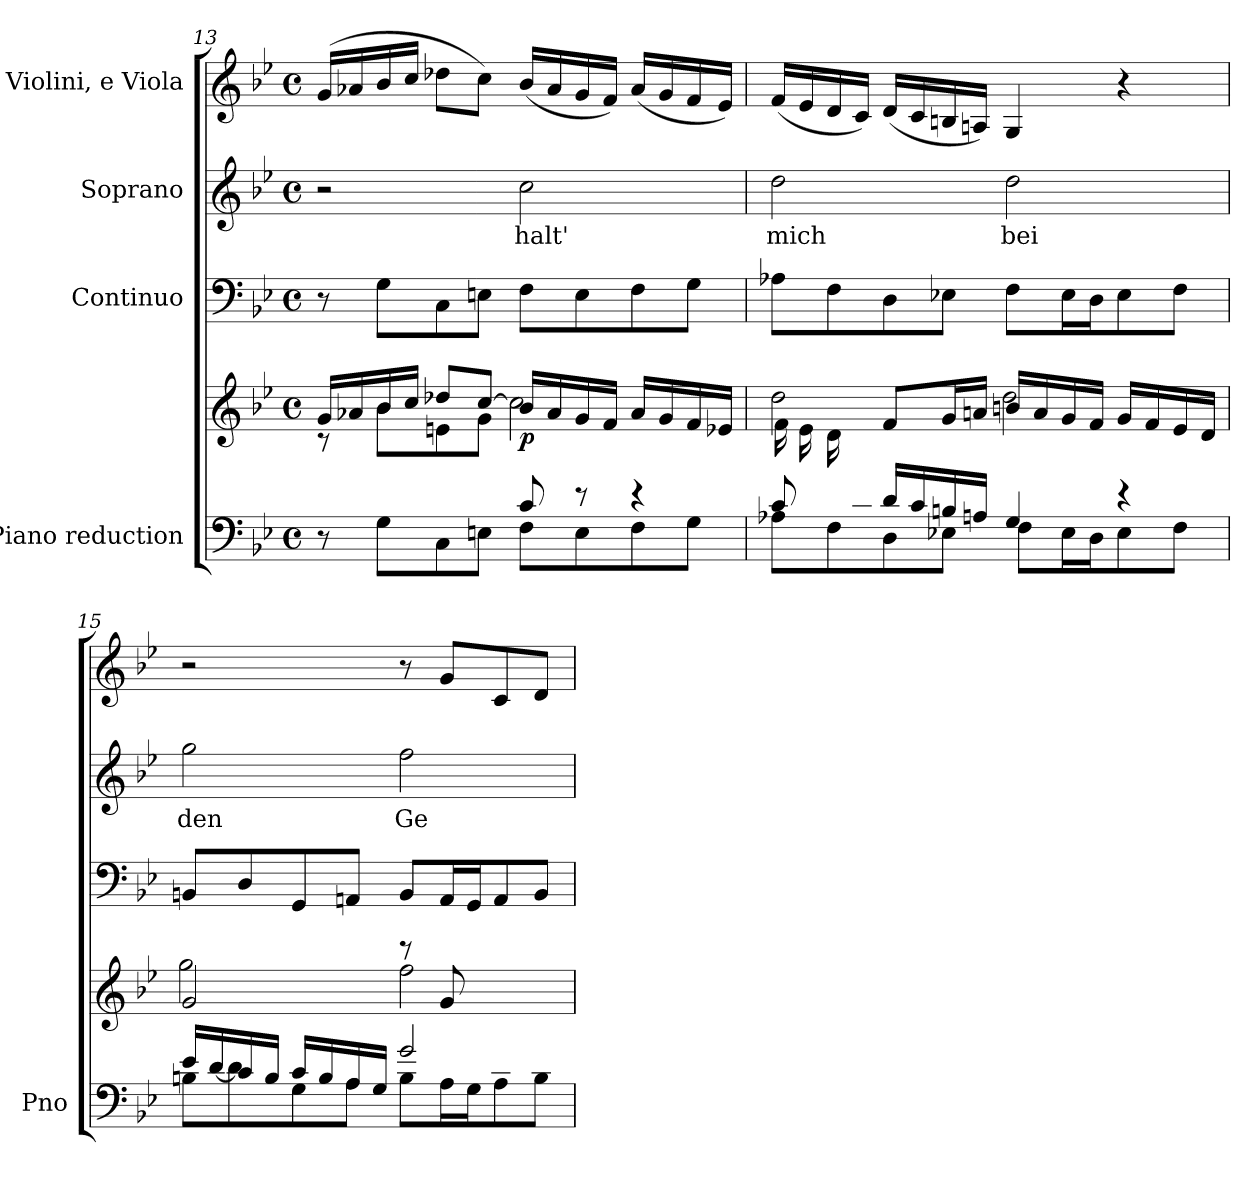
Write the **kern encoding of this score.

**kern	**kern	**dynam	**kern	**kern	**text	**kern
*part4	*part4	*part4	*part3	*part2	*part2	*part1
*staff5	*staff4	*staff4/5	*staff3	*staff2	*staff2	*staff1
*I"Piano reduction	*	*	*I"Continuo	*I"Soprano	*	*I"Violini, e Viola
*I'Pno	*	*	*	*	*	*
!!LO:PB:g=z
*clefF4	*clefG2	*	*clefF4	*clefG2	*	*clefG2
*k[b-e-]	*k[b-e-]	*	*k[b-e-]	*k[b-e-]	*	*k[b-e-]
*M4/4	*M4/4	*	*M4/4	*M4/4	*	*M4/4
*met(c)	*met(c)	*	*met(c)	*met(c)	*	*met(c)
=13	=13	=13	=13	=13	=13	=13
*^	*^	*	*	*	*	*
8r	8ryy	16g/LL	8r	.	8r	2r	.	(16g/LL
.	.	16a-X/	.	.	.	.	.	16a-X/
8ryy	8G\L	16b-/	8b-\L	.	8G\L	.	.	16b-/
.	.	16cc/JJ	.	.	.	.	.	16cc/JJ
4ryy	8C\	8dd-X/L	8en\	.	8C\	.	.	8dd-X\L
.	8En\J	[8cc/J	8g\J	.	8En\J	.	.	8cc\J)
!	!	!	!	!LO:DY:b	!	!	!LO:LY:b	!
8c/	8F\L	16b-/LL	2cc\]	p	8F\L	2cc\	halt'	(16b-/LL
.	.	16a-/	.	.	.	.	.	16a-/
8r	8E\	16g/	.	.	8E\	.	.	16g/
.	.	16f/JJ	.	.	.	.	.	16f/JJ)
4r	8F\	16a-/LL	.	.	8F\	.	.	(16a-/LL
.	.	16g/	.	.	.	.	.	16g/
.	8G\J	16f/	.	.	8G\J	.	.	16f/
.	.	16e-X/JJ	.	.	.	.	.	16e-/JJ)
=14	=14	=14	=14	=14	=14	=14	=14	=14
*	*^	*	*^	*	*	*	*	*
!	!	!	!	!	!	!	!	!	!LO:LY:b	!
8c/L	8.ryy	8A-X\L	8ryy	2dd\	16f\LL	.	8A-X\L	2dd\	mich	(16f/LL
.	.	.	.	.	16e-\	.	.	.	.	16e-/
2..ryy	.	8F\	8d/J	.	16d\	.	8F\	.	.	16d/
.	16c/JJ	.	.	.	2ryy	.	.	.	.	16c/JJ)
.	16d/LL	8D\	8f/L	.	.	.	8D\	.	.	(16d/LL
.	16c/	.	.	.	.	.	.	.	.	16c/
.	16Bn/	8E-X\J	16g/L	.	.	.	8E-X\J	.	.	16Bn/
.	16An/JJ	.	16an/JJ	.	.	.	.	.	.	16An/JJ)
!	!	!	!	!	!	!	!	!	!LO:LY:b	!
.	4G/	8F\L	16bn/LL	2dd\	.	.	8F\L	2dd\	bei	4G/
.	.	.	16a/	.	.	.	.	.	.	.
.	.	16E-\L	16g/	.	.	.	16E-\L	.	.	.
.	.	16D\J	16f/JJ	.	4ryy	.	16D\J	.	.	.
.	4r	8E-\	16g/LL	.	.	.	8E-\	.	.	4r
.	.	.	16f/	.	.	.	.	.	.	.
.	.	8F\J	16e-/	.	.	.	8F\J	.	.	.
.	.	.	16d/JJ	.	16ryy	.	.	.	.	.
=15	=15	=15	=15	=15	=15	=15	=15	=15	=15	=15
!	!	!	!	!	!	!	!	!	!LO:LY:b	!
*	*	*	*	*v	*v	*	*	*	*	*
2.ryy	16e-/LL	8Bn\L	2g/	2gg\	.	8BBn/L	2gg\	den	2r
.	[16d/	.	.	.	.	.	.	.	.
.	16c/	8d\]	.	.	.	8D/	.	.	.
.	16B/JJ	.	.	.	.	.	.	.	.
.	16c/LL	8G\	.	.	.	8GG/	.	.	.
.	16B/	.	.	.	.	.	.	.	.
.	16A/	8A\J	.	.	.	8AAn/J	.	.	.
.	16G/JJ	.	.	.	.	.	.	.	.
!	!	!	!	!	!	!	!	!LO:LY:b	!
.	2g/	8B\L	8r	2ff\	.	8BB/L	2ff\	Ge-	8r
.	.	16A\L	8g/L	.	.	16AA/L	.	.	8g/L
.	.	16G\J	.	.	.	16GG/J	.	.	.
8c/	.	8A\	4ryy	.	.	8AA/	.	.	8c/
8d/J	.	8B\J	.	.	.	8BB/J	.	.	8d/J
*v	*v	*v	*	*	*	*	*	*	*
*	*v	*v	*	*	*	*	*
=	=	=	=	=	=	=
*-	*-	*-	*-	*-	*-	*-
